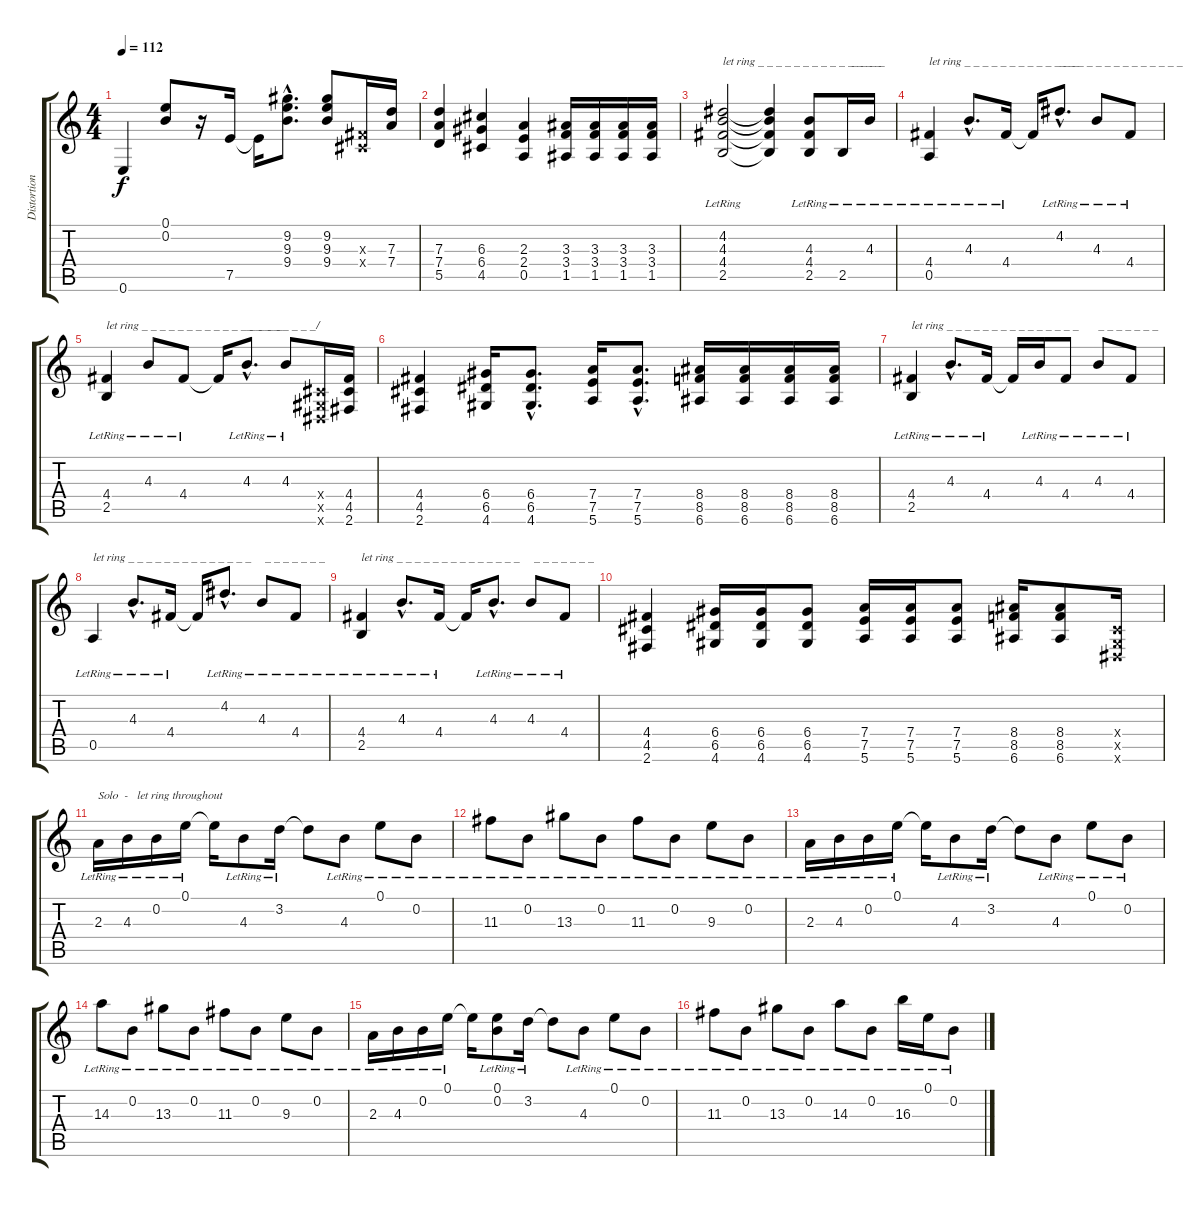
\track ("Distortion Guitar" "Distortion") {instrument overdrivenguitar}
\staff {score tabs}
\tuning (E4 B3 G3 D3 A2 E2) {hide}
\ts (4 4)
\tempo 112
\clef g2
\ks c
0.6.4{dy f} (0.1 0.2).8 r.16 7.5.16 7.5{t}.16 (9.2{hac} 9.3{hac} 9.4{hac}).8{d} (9.2 9.3 9.4).8 (-1.3{x} -1.4{x}).16 (7.3 7.4).16 |
(7.3 7.4 5.5).4 (6.3 6.4 4.5).4 (2.3 2.4 0.5).4 (3.3 3.4 1.5).16 (3.3 3.4 1.5).16 (3.3 3.4 1.5).16 (3.3 3.4 1.5).16 |
(4.2{lr} 4.3{lr} 4.4{lr} 2.5{lr}).2{txt "let ring _ _ _ _ _ _ _ _ _ _ _ _ _ _"} (4.2{t} 4.3{t} 4.4{t} 2.5{t}).4 (4.3{lr} 4.4{lr} 2.5{lr}).8 2.5{lr}.16{txt "   _ _ _ _"} 4.3{lr}.16 |
(4.4{lr} 0.5{lr}).4{txt "let ring _ _ _ _ _ _ _ _ _ _ _ _ _"} 4.3{hac lr}.8{d} 4.4{lr}.16 4.4{t}.16 4.2{hac lr}.8{d txt "_ _ _ _ _ _ _ _ _ _ _ _ _ _"} 4.3{lr}.8 4.4{lr}.8 |
(4.4{lr} 2.5{lr}).4{txt "let ring _ _ _ _ _ _ _ _ _ _ _ _ _ _ _ _"} 4.3{lr}.8 4.4{lr}.8 4.4{t}.16 4.3{hac lr}.8{d txt "_ _ _ _ _ _ _ _/"} 4.3{lr}.8 (-1.4{x} -1.5{x} -1.6{x}).16 (4.4 4.5 2.6).16 |
(4.4 4.5 2.6).4 (6.4 6.5 4.6).16 (6.4{hac} 6.5{hac} 4.6{hac}).8{d} (7.4 7.5 5.6).16 (7.4{hac} 7.5{hac} 5.6{hac}).8{d} (8.4 8.5 6.6).16 (8.4 8.5 6.6).16 (8.4 8.5 6.6).16 (8.4 8.5 6.6).16 |
(4.4{lr} 2.5{lr}).4{txt "let ring _ _ _ _ _ _ _ _ _ _ _ _ _ _ _"} 4.3{hac lr}.8{d} 4.4{lr}.16 4.4{t}.16 4.3{lr}.16 4.4{lr}.8 4.3{lr}.8{txt "_ _ _ _ _ _ _"} 4.4{lr}.8 |
0.5{lr}.4{txt "let ring _ _ _ _ _ _ _ _ _ _ _ _ _ _"} 4.3{hac lr}.8{d} 4.4{lr}.16 4.4{t}.16 4.2{hac lr}.8{d} 4.3{lr}.8{txt " _ _ _ _ _ _ _"} 4.4{lr}.8 |
(4.4{lr} 2.5{lr}).4{txt "let ring _ _ _ _ _ _ _ _ _ _ _ _ _ _"} 4.3{hac lr}.8{d} 4.4{lr}.16 4.4{t}.16 4.3{hac lr}.8{d} 4.3{lr}.8{txt " _ _ _ _ _ _ _"} 4.4{lr}.8 |
(4.4 4.5 2.6).4 (6.4 6.5 4.6).16 (6.4 6.5 4.6).16 (6.4 6.5 4.6).8 (7.4 7.5 5.6).16 (7.4 7.5 5.6).16 (7.4 7.5 5.6).8 (8.4 8.5 6.6).16 (8.4 8.5 6.6).8 (-1.4{x} -1.5{x} -1.6{x}).16 |
2.3{lr}.16{txt "Solo  -   let ring throughout"} 4.3{lr}.16 0.2{lr}.16 0.1{lr}.16 0.1{t}.16 4.3{lr}.8 3.2{lr}.16 3.2{t}.8 4.3{lr}.8 0.1{lr}.8 0.2{lr}.8 |
11.3{lr}.8 0.2{lr}.8 13.3{lr}.8 0.2{lr}.8 11.3{lr}.8 0.2{lr}.8 9.3{lr}.8 0.2{lr}.8 |
2.3{lr}.16 4.3{lr}.16 0.2{lr}.16 0.1{lr}.16 0.1{t}.16 4.3{lr}.8 3.2{lr}.16 3.2{t}.8 4.3{lr}.8 0.1{lr}.8 0.2{lr}.8 |
14.3{lr}.8 0.2{lr}.8 13.3{lr}.8 0.2{lr}.8 11.3{lr}.8 0.2{lr}.8 9.3{lr}.8 0.2{lr}.8 |
2.3{lr}.16 4.3{lr}.16 0.2{lr}.16 0.1{lr}.16 0.1{t}.16 (0.1{lr} 0.2{lr}).8 3.2{lr}.16 3.2{t}.8 4.3{lr}.8 0.1{lr}.8 0.2{lr}.8 |
11.3{lr}.8 0.2{lr}.8 13.3{lr}.8 0.2{lr}.8 14.3{lr}.8 0.2{lr}.8 16.3{lr}.16 0.1{lr}.16 0.2{lr}.8
